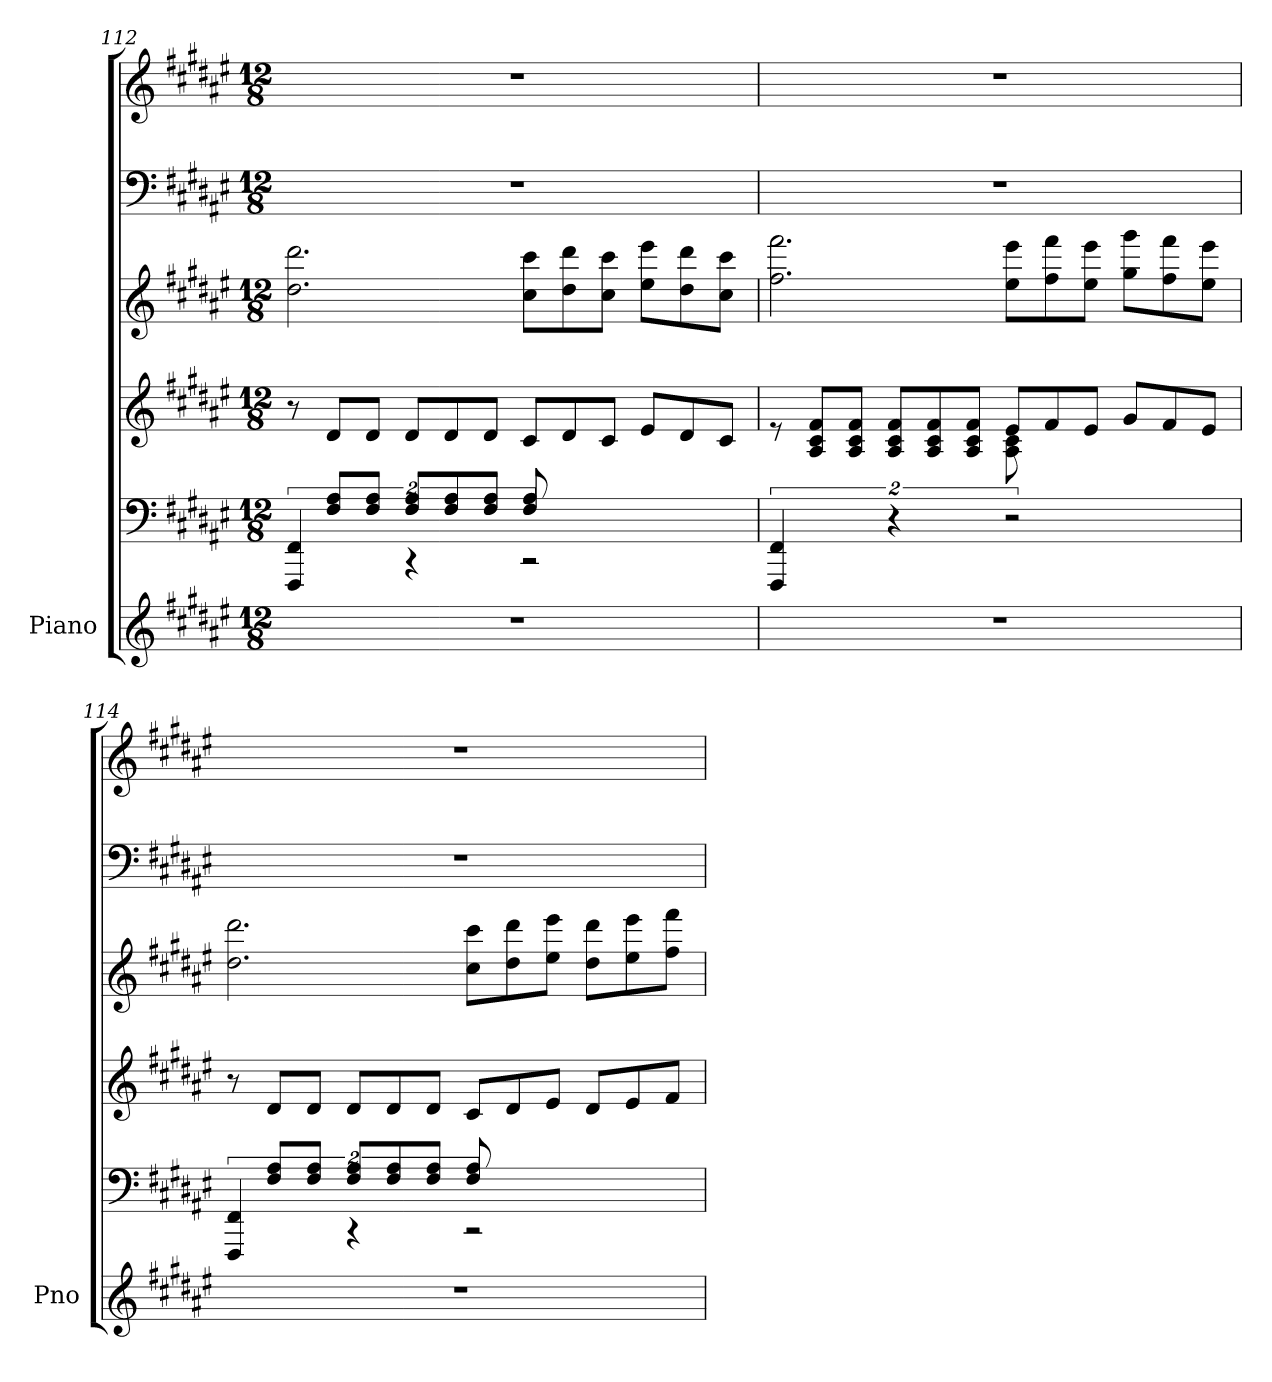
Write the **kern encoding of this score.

**kern	**kern	**kern	**kern	**kern	**kern
*part1	*part1	*part1	*part1	*part1	*part1
*staff6	*staff5	*staff4	*staff3	*staff2	*staff1
*I"Piano	*	*	*	*	*
*I'Pno	*	*	*	*	*
*clefG2	*clefF4	*clefG2	*clefG2	*clefF4	*clefG2
*k[f#c#g#d#a#e#]	*k[f#c#g#d#a#e#]	*k[f#c#g#d#a#e#]	*k[f#c#g#d#a#e#]	*k[f#c#g#d#a#e#]	*k[f#c#g#d#a#e#]
*M12/8	*M12/8	*M12/8	*M12/8	*M12/8	*M12/8
=112	=112	=112	=112	=112	=112
*	*^	*	*	*	*
1.r	8%3FFF#/ 8%3FF#/	8ryy	8r	2.dd#\ 2.ddd#\	1.r	1.r
.	.	8F#/ 8A#/L	8d#/L	.	.	.
.	.	8F#/ 8A#/J	8d#/J	.	.	.
.	8%3rCC	8F#/ 8A#/L	8d#/L	.	.	.
.	.	8F#/ 8A#/	8d#/	.	.	.
.	.	8F#/ 8A#/J	8d#/J	.	.	.
.	4%3rCC	8F#/ 8A#/	8c#/L	8cc#\ 8ccc#\L	.	.
.	.	8ryy	8d#/	8dd#\ 8ddd#\	.	.
.	.	2ryy	8c#/J	8cc#\ 8ccc#\J	.	.
.	.	.	8e#/L	8ee#\ 8eee#\L	.	.
.	.	.	8d#/	8dd#\ 8ddd#\	.	.
.	.	.	8c#/J	8cc#\ 8ccc#\J	.	.
*	*v	*v	*	*	*	*
=113	=113	=113	=113	=113	=113
*	*	*^	*	*	*
1.r	8%3FFF#/ 8%3FF#/	8re	2.ryy	2.ff#\ 2.fff#\	1.r	1.r
.	.	8A#/ 8c#/ 8f#/L	.	.	.	.
.	.	8A#/ 8c#/ 8f#/J	.	.	.	.
.	8%3r	8A#/ 8c#/ 8f#/L	.	.	.	.
.	.	8A#/ 8c#/ 8f#/	.	.	.	.
.	.	8A#/ 8c#/ 8f#/J	.	.	.	.
.	4%3r	8e#/L	8A#\ 8c#\	8ee#\ 8eee#\L	.	.
.	.	8f#/	8ryy	8ff#\ 8fff#\	.	.
.	.	8e#/J	2ryy	8ee#\ 8eee#\J	.	.
.	.	8g#/L	.	8gg#\ 8ggg#\L	.	.
.	.	8f#/	.	8ff#\ 8fff#\	.	.
.	.	8e#/J	.	8ee#\ 8eee#\J	.	.
*	*	*v	*v	*	*	*
!!LO:LB:g=z
=114	=114	=114	=114	=114	=114
*	*^	*	*	*	*
1.r	8%3FFF#/ 8%3FF#/	8ryy	8r	2.dd#\ 2.ddd#\	1.r	1.r
.	.	8F#/ 8A#/L	8d#/L	.	.	.
.	.	8F#/ 8A#/J	8d#/J	.	.	.
.	8%3rCC	8F#/ 8A#/L	8d#/L	.	.	.
.	.	8F#/ 8A#/	8d#/	.	.	.
.	.	8F#/ 8A#/J	8d#/J	.	.	.
.	4%3rCC	8F#/ 8A#/	8c#/L	8cc#\ 8ccc#\L	.	.
.	.	8ryy	8d#/	8dd#\ 8ddd#\	.	.
.	.	2ryy	8e#/J	8ee#\ 8eee#\J	.	.
.	.	.	8d#/L	8dd#\ 8ddd#\L	.	.
.	.	.	8e#/	8ee#\ 8eee#\	.	.
.	.	.	8f#/J	8ff#\ 8fff#\J	.	.
*	*v	*v	*	*	*	*
=	=	=	=	=	=
*-	*-	*-	*-	*-	*-
